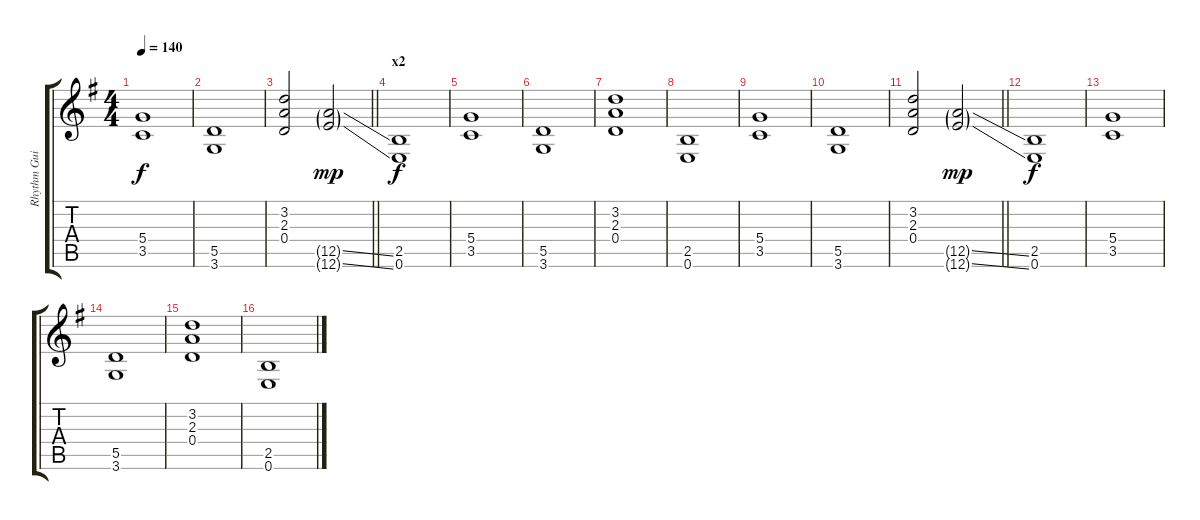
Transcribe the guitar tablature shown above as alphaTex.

\track ("Rhythm Guitar 1: Axel Rudi Pell" "Rhythm Gui") {instrument electricguitarclean}
\staff {score tabs}
\tuning (E4 B3 G3 D3 A2 E2) {hide}
\ts (4 4)
\tempo 140
\clef g2
\ks eminor
(5.4 3.5).1{dy f} |
(5.5 3.6).1 |
\barLineRight lightlight
(3.2 2.3 0.4).2 (12.5{ss g} 12.6{ss g}).2{dy mp} |
\section ("" "x2")
(2.5 0.6).1{dy f} |
(5.4 3.5).1 |
(5.5 3.6).1 |
(3.2 2.3 0.4).1 |
(2.5 0.6).1 |
(5.4 3.5).1 |
(5.5 3.6).1 |
\barLineRight lightlight
(3.2 2.3 0.4).2 (12.5{ss g} 12.6{ss g}).2{dy mp} |
(2.5 0.6).1{dy f} |
(5.4 3.5).1 |
(5.5 3.6).1 |
(3.2 2.3 0.4).1 |
(2.5 0.6).1
